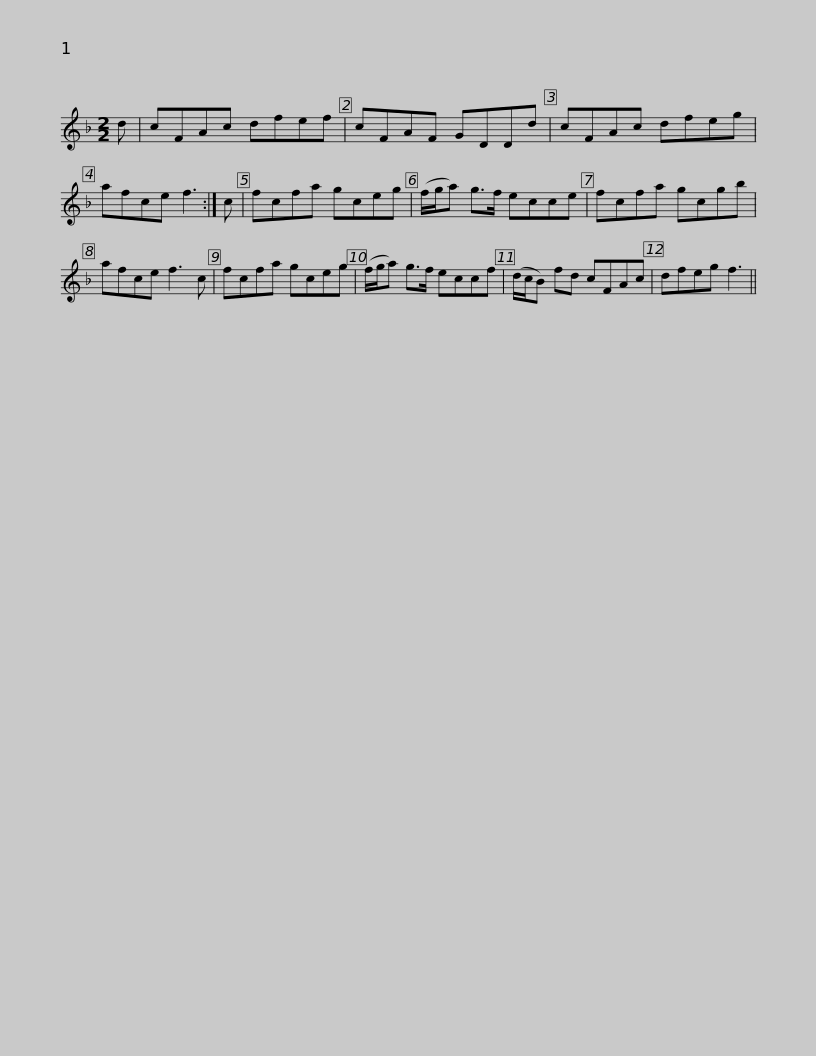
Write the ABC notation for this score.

X:1
L:1/8
M:2/2
I:linebreak $
K:F
V:1 treble
V:1
 d | cFAc dfef | cFAF GDDd | cFAc dfeg | afce f3 :| %5
 c | fcfa gceg |$ (f/g/a) g>f ecce | fcfa gcgb | afce f3 c | %10
 fcfa gceg | (f/g/a) g>f eccf |$ (d/c/B) fd cFAc | dfeg f3 || %14
